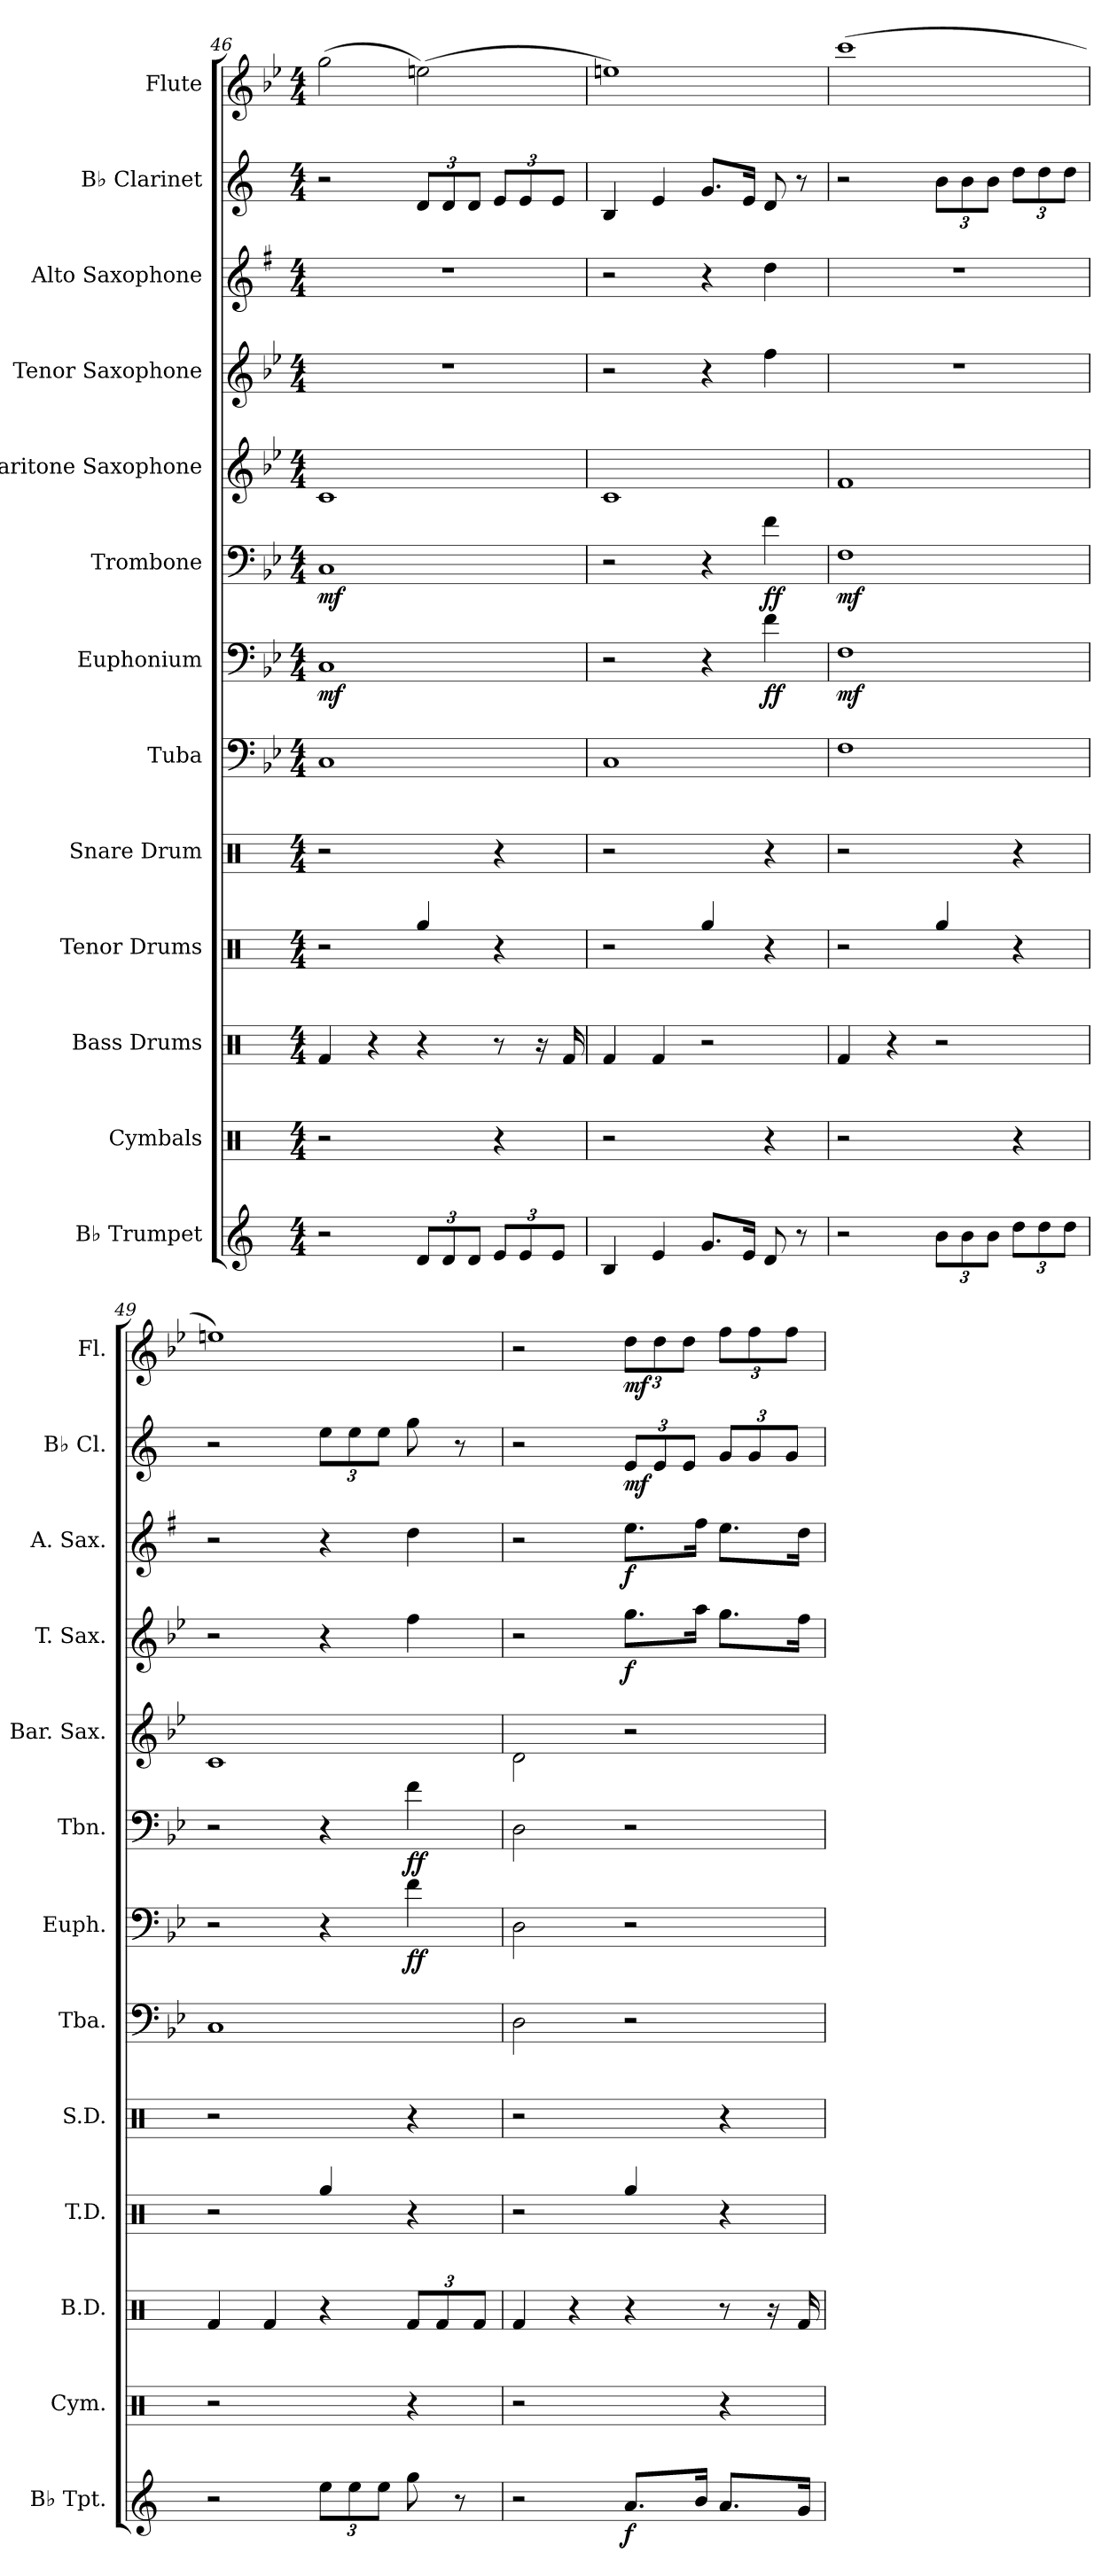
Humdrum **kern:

**kern	**dynam	**kern	**kern	**kern	**kern	**kern	**kern	**dynam	**kern	**dynam	**kern	**kern	**dynam	**kern	**dynam	**kern	**dynam	**kern	**dynam
*part13	*part13	*part12	*part11	*part10	*part9	*part8	*part7	*part7	*part6	*part6	*part5	*part4	*part4	*part3	*part3	*part2	*part2	*part1	*part1
*staff13	*staff13	*staff12	*staff11	*staff10	*staff9	*staff8	*staff7	*staff7	*staff6	*staff6	*staff5	*staff4	*staff4	*staff3	*staff3	*staff2	*staff2	*staff1	*staff1
*I"B♭ Trumpet	*	*I"Cymbals	*I"Bass Drums	*I"Tenor Drums	*I"Snare Drum	*I"Tuba	*I"Euphonium	*	*I"Trombone	*	*I"Baritone Saxophone	*I"Tenor Saxophone	*	*I"Alto Saxophone	*	*I"B♭ Clarinet	*	*I"Flute	*
*I'B♭ Tpt.	*	*I'Cym.	*I'B.D.	*I'T.D.	*I'S.D.	*I'Tba.	*I'Euph.	*	*I'Tbn.	*	*I'Bar. Sax.	*I'T. Sax.	*	*I'A. Sax.	*	*I'B♭ Cl.	*	*I'Fl.	*
*clefG2	*	*clefX	*clefX	*clefX	*clefX	*clefF4	*clefF4	*	*clefF4	*	*clefG2	*clefG2	*	*clefG2	*	*clefG2	*	*clefG2	*
*ITrd1c2	*	*	*	*	*	*	*	*	*	*	*ITrd12c21	*ITrd8c14	*	*ITrd5c9	*	*ITrd1c2	*	*	*
*k[b-e-]	*	*k[]	*k[]	*k[]	*k[]	*k[b-e-]	*k[b-e-]	*	*k[b-e-]	*	*k[b-e-]	*k[b-e-]	*	*k[b-e-]	*	*k[b-e-]	*	*k[b-e-]	*
*M4/4	*	*M4/4	*M4/4	*M4/4	*M4/4	*M4/4	*M4/4	*	*M4/4	*	*M4/4	*M4/4	*	*M4/4	*	*M4/4	*	*M4/4	*
=46	=46	=46	=46	=46	=46	=46	=46	=46	=46	=46	=46	=46	=46	=46	=46	=46	=46	=46	=46
!	!	!	!	!	!	!	!	!LO:DY:b	!	!LO:DY:b	!	!	!	!	!	!	!	!	!
2r	.	2r	4Rf/	2r	2r	1C	1C	mf	1C	mf	1C	1r	.	1r	.	2r	.	(2gg\	.
.	.	.	4r	.	.	.	.	.	.	.	.	.	.	.	.	.	.	.	.
*Xbrackettup	*	*	*	*	*	*	*	*	*	*	*	*	*	*	*	*Xbrackettup	*	*	*
12c/L	.	4R/	4r	4Rgg/	4R/	.	.	.	.	.	.	.	.	.	.	12c/L	.	(2een\)	.
12c/	.	.	.	.	.	.	.	.	.	.	.	.	.	.	.	12c/	.	.	.
12c/J	.	.	.	.	.	.	.	.	.	.	.	.	.	.	.	12c/J	.	.	.
12d/L	.	4r	8r	4r	4r	.	.	.	.	.	.	.	.	.	.	12d/L	.	.	.
12d/	.	.	.	.	.	.	.	.	.	.	.	.	.	.	.	12d/	.	.	.
.	.	.	16r	.	.	.	.	.	.	.	.	.	.	.	.	.	.	.	.
12d/J	.	.	.	.	.	.	.	.	.	.	.	.	.	.	.	12d/J	.	.	.
.	.	.	16Rf/	.	.	.	.	.	.	.	.	.	.	.	.	.	.	.	.
=47	=47	=47	=47	=47	=47	=47	=47	=47	=47	=47	=47	=47	=47	=47	=47	=47	=47	=47	=47
4A/	.	2r	4Rf/	2r	2r	1C	2r	.	2r	.	1C	2r	.	2r	.	4A/	.	1een)	.
4d/	.	.	4Rf/	.	.	.	.	.	.	.	.	.	.	.	.	4d/	.	.	.
8.f/L	.	4R/	2r	4Rgg/	4R/	.	4r	.	4r	.	.	4r	.	4r	.	8.f/L	.	.	.
16d/Jk	.	.	.	.	.	.	.	.	.	.	.	.	.	.	.	16d/Jk	.	.	.
!	!	!	!	!	!	!	!	!LO:DY:b	!	!LO:DY:b	!	!	!	!	!	!	!	!	!
8c/	.	4r	.	4r	4r	.	4f\	ff	4f\	ff	.	4f\	.	4f\	.	8c/	.	.	.
8r	.	.	.	.	.	.	.	.	.	.	.	.	.	.	.	8r	.	.	.
=48	=48	=48	=48	=48	=48	=48	=48	=48	=48	=48	=48	=48	=48	=48	=48	=48	=48	=48	=48
!	!	!	!	!	!	!	!	!LO:DY:b	!	!LO:DY:b	!	!	!	!	!	!	!	!	!
2r	.	2r	4Rf/	2r	2r	1F	1F	mf	1F	mf	1F	1r	.	1r	.	2r	.	(1ccc	.
.	.	.	4r	.	.	.	.	.	.	.	.	.	.	.	.	.	.	.	.
12a\L	.	4R/	2r	4Rgg/	4R/	.	.	.	.	.	.	.	.	.	.	12a\L	.	.	.
12a\	.	.	.	.	.	.	.	.	.	.	.	.	.	.	.	12a\	.	.	.
12a\J	.	.	.	.	.	.	.	.	.	.	.	.	.	.	.	12a\J	.	.	.
12cc\L	.	4r	.	4r	4r	.	.	.	.	.	.	.	.	.	.	12cc\L	.	.	.
12cc\	.	.	.	.	.	.	.	.	.	.	.	.	.	.	.	12cc\	.	.	.
12cc\J	.	.	.	.	.	.	.	.	.	.	.	.	.	.	.	12cc\J	.	.	.
!!LO:PB:g=z
=49	=49	=49	=49	=49	=49	=49	=49	=49	=49	=49	=49	=49	=49	=49	=49	=49	=49	=49	=49
2r	.	2r	4Rf/	2r	2r	1C	2r	.	2r	.	1C	2r	.	2r	.	2r	.	1een)	.
.	.	.	4Rf/	.	.	.	.	.	.	.	.	.	.	.	.	.	.	.	.
12dd\L	.	4R/	4r	4Rgg/	4R/	.	4r	.	4r	.	.	4r	.	4r	.	12dd\L	.	.	.
12dd\	.	.	.	.	.	.	.	.	.	.	.	.	.	.	.	12dd\	.	.	.
12dd\J	.	.	.	.	.	.	.	.	.	.	.	.	.	.	.	12dd\J	.	.	.
*	*	*	*Xbrackettup	*	*	*	*	*	*	*	*	*	*	*	*	*	*	*	*
!	!	!	!	!	!	!	!	!LO:DY:b	!	!LO:DY:b	!	!	!	!	!	!	!	!	!
8ff\	.	4r	12Rf/L	4r	4r	.	4f\	ff	4f\	ff	.	4f\	.	4f\	.	8ff\	.	.	.
.	.	.	12Rf/	.	.	.	.	.	.	.	.	.	.	.	.	.	.	.	.
8r	.	.	.	.	.	.	.	.	.	.	.	.	.	.	.	8r	.	.	.
.	.	.	12Rf/J	.	.	.	.	.	.	.	.	.	.	.	.	.	.	.	.
=50	=50	=50	=50	=50	=50	=50	=50	=50	=50	=50	=50	=50	=50	=50	=50	=50	=50	=50	=50
2r	.	2r	4Rf/	2r	2r	2D\	2D\	.	2D\	.	2D\	2r	.	2r	.	2r	.	2r	.
.	.	.	4r	.	.	.	.	.	.	.	.	.	.	.	.	.	.	.	.
*	*	*	*	*	*	*	*	*	*	*	*	*	*	*	*	*	*	*Xbrackettup	*
!	!LO:DY:b	!	!	!	!	!	!	!	!	!	!	!	!LO:DY:b	!	!LO:DY:b	!	!LO:DY:b	!	!LO:DY:b
8.g/L	f	4R/	4r	4Rgg/	4R/	2r	2r	.	2r	.	2r	8.g\L	f	8.g\L	f	12d/L	mf	12dd\L	mf
.	.	.	.	.	.	.	.	.	.	.	.	.	.	.	.	12d/	.	12dd\	.
.	.	.	.	.	.	.	.	.	.	.	.	.	.	.	.	12d/J	.	12dd\J	.
16a/Jk	.	.	.	.	.	.	.	.	.	.	.	16a\Jk	.	16a\Jk	.	.	.	.	.
8.g/L	.	4r	8r	4r	4r	.	.	.	.	.	.	8.g\L	.	8.g\L	.	12f/L	.	12ff\L	.
.	.	.	.	.	.	.	.	.	.	.	.	.	.	.	.	12f/	.	12ff\	.
.	.	.	16r	.	.	.	.	.	.	.	.	.	.	.	.	.	.	.	.
.	.	.	.	.	.	.	.	.	.	.	.	.	.	.	.	12f/J	.	12ff\J	.
16f/Jk	.	.	16Rf/	.	.	.	.	.	.	.	.	16f\Jk	.	16f\Jk	.	.	.	.	.
=	=	=	=	=	=	=	=	=	=	=	=	=	=	=	=	=	=	=	=
*-	*-	*-	*-	*-	*-	*-	*-	*-	*-	*-	*-	*-	*-	*-	*-	*-	*-	*-	*-
